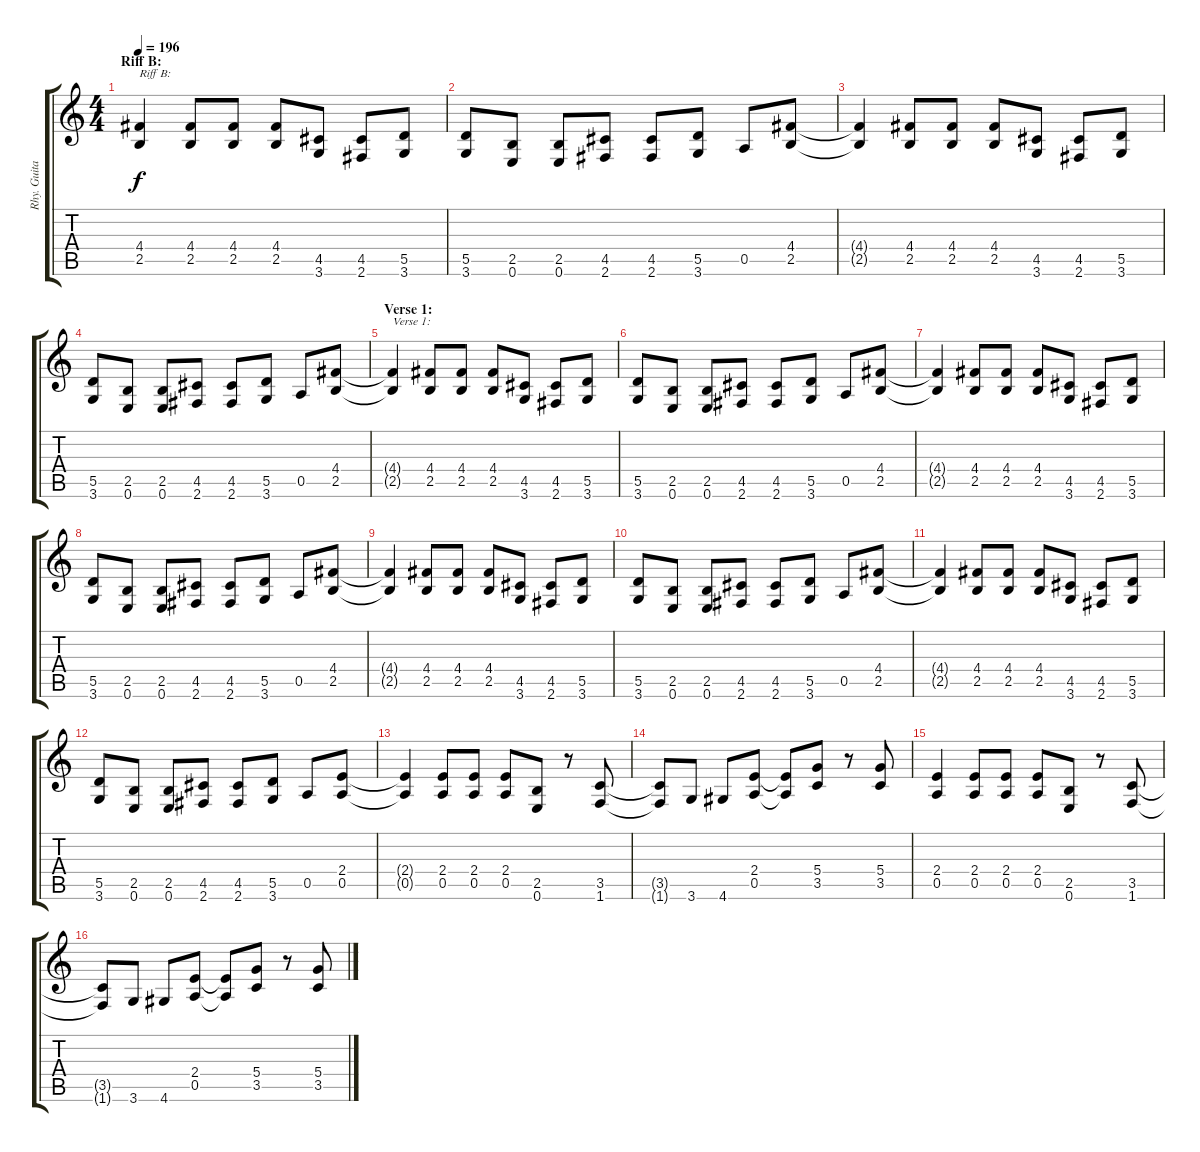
\track ("Rhy. Guitar 1" "Rhy. Guita") {instrument distortionguitar}
\staff {score tabs}
\tuning (E4 B3 G3 D3 A2 E2) {hide}
\ts (4 4)
\section ("" "Riff B:")
\tempo 196
\clef g2
\ks c
(4.4{t} 2.5{t}).4{txt "Riff B:" dy f} (4.4 2.5).8 (4.4 2.5).8 (4.4 2.5).8 (4.5 3.6).8 (4.5 2.6).8 (5.5 3.6).8 |
(5.5 3.6).8 (2.5 0.6).8 (2.5 0.6).8 (4.5 2.6).8 (4.5 2.6).8 (5.5 3.6).8 0.5.8 (4.4 2.5).8 |
(4.4{t} 2.5{t}).4 (4.4 2.5).8 (4.4 2.5).8 (4.4 2.5).8 (4.5 3.6).8 (4.5 2.6).8 (5.5 3.6).8 |
(5.5 3.6).8 (2.5 0.6).8 (2.5 0.6).8 (4.5 2.6).8 (4.5 2.6).8 (5.5 3.6).8 0.5.8 (4.4 2.5).8 |
\section ("" "Verse 1:")
(4.4{t} 2.5{t}).4{txt "Verse 1:"} (4.4 2.5).8 (4.4 2.5).8 (4.4 2.5).8 (4.5 3.6).8 (4.5 2.6).8 (5.5 3.6).8 |
(5.5 3.6).8 (2.5 0.6).8 (2.5 0.6).8 (4.5 2.6).8 (4.5 2.6).8 (5.5 3.6).8 0.5.8 (4.4 2.5).8 |
(4.4{t} 2.5{t}).4 (4.4 2.5).8 (4.4 2.5).8 (4.4 2.5).8 (4.5 3.6).8 (4.5 2.6).8 (5.5 3.6).8 |
(5.5 3.6).8 (2.5 0.6).8 (2.5 0.6).8 (4.5 2.6).8 (4.5 2.6).8 (5.5 3.6).8 0.5.8 (4.4 2.5).8 |
(4.4{t} 2.5{t}).4 (4.4 2.5).8 (4.4 2.5).8 (4.4 2.5).8 (4.5 3.6).8 (4.5 2.6).8 (5.5 3.6).8 |
(5.5 3.6).8 (2.5 0.6).8 (2.5 0.6).8 (4.5 2.6).8 (4.5 2.6).8 (5.5 3.6).8 0.5.8 (4.4 2.5).8 |
(4.4{t} 2.5{t}).4 (4.4 2.5).8 (4.4 2.5).8 (4.4 2.5).8 (4.5 3.6).8 (4.5 2.6).8 (5.5 3.6).8 |
(5.5 3.6).8 (2.5 0.6).8 (2.5 0.6).8 (4.5 2.6).8 (4.5 2.6).8 (5.5 3.6).8 0.5.8 (2.4 0.5).8 |
(2.4{t} 0.5{t}).4 (2.4 0.5).8 (2.4 0.5).8 (2.4 0.5).8 (2.5 0.6).8 r.8 (3.5 1.6).8 |
(3.5{t} 1.6{t}).8 3.6.8 4.6.8 (2.4 0.5).8 (2.4{t} 0.5{t}).8 (5.4 3.5).8 r.8 (5.4 3.5).8 |
(2.4 0.5).4 (2.4 0.5).8 (2.4 0.5).8 (2.4 0.5).8 (2.5 0.6).8 r.8 (3.5 1.6).8 |
(3.5{t} 1.6{t}).8 3.6.8 4.6.8 (2.4 0.5).8 (2.4{t} 0.5{t}).8 (5.4 3.5).8 r.8 (5.4 3.5).8
